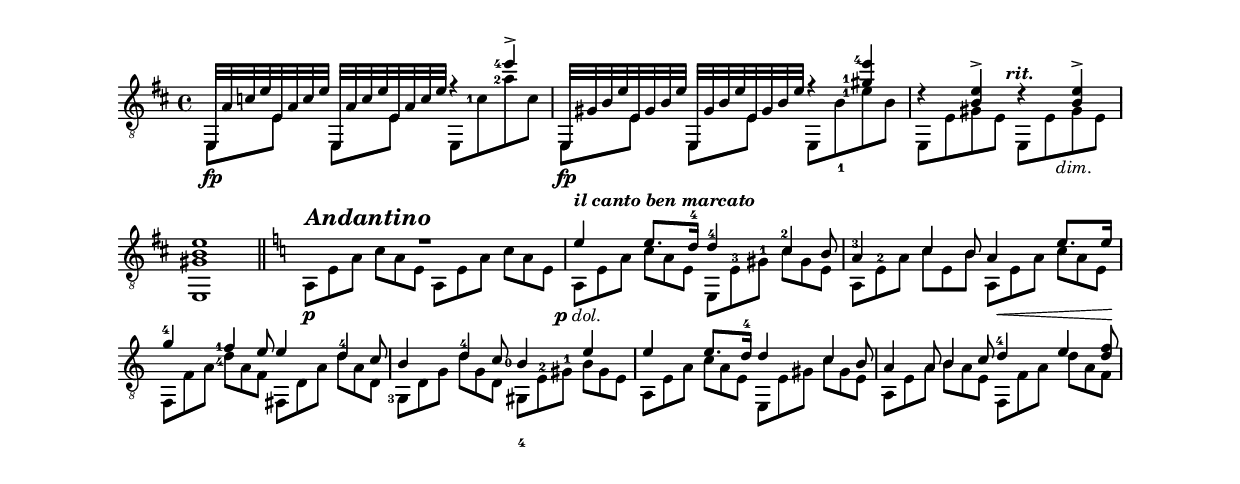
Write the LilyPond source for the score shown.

% INSPIRATIONAL HEADER FOR LILYPOND DOCUMENTATION fretted-strings %
% Passage from Johann Kaspar Mertz "Opern Revue, Op. 8, no. 17"   %
% on melodies from Bellini's "Norma"                              %
%*****************************************************************%

\version "2.13.36"

#(set-global-staff-size 15)
\paper {
  line-width = 17\cm
  indent = 0\cm
}

\header {
  lsrtags = "headwords"
  texidoc = ""
  doctitle = "headword"
}


\layout {
  \context {
    \Score
    \remove "Bar_number_engraver"
  }
}

%%%% shortcuts
% fingering orientations
sfol = \set fingeringOrientations = #'(left)
sfor = \set fingeringOrientations = #'(right)
sfod = \set fingeringOrientations = #'(down)
sfou = \set fingeringOrientations = #'(up)

% string number orientations
ssnol = \set stringNumberOrientations = #'(left)  %(down right up)
ssnou = \set stringNumberOrientations = #'(up)
ssnod = \set stringNumberOrientations = #'(down)
ssnor = \set stringNumberOrientations = #'(right)

% define fingering offset
FO = #(define-music-function (parser location offsetX offsetY) (number? number?)
#{
  \once \override Voice.Fingering #'extra-offset = #(cons $offsetX $offsetY)
#})

% markups
rit = \markup \center-align { \bold { \italic { " rit." } } }
dimin = \markup \center-align { \italic { " dim." } }
andantino = \markup \left-align { \italic { \bold { \fontsize #2.5 { "Andantino" } } } }
benmarcato = \markup { \italic { \bold { "il canto ben marcato" } } }
pdolce = #(make-dynamic-script (markup #:line (#:dynamic "p" #:normal-text #:italic "dol.")))

%%% THE MUSIC %%%

melody = \relative c {
  \clef "treble_8"
  \key d \major
  \time 4/4
  \voiceOne
  \sfol
  e,32 a' c e
  e, a c e
  e,, a' c e
  e, a c e
  f4\rest <e'-4>4-> | % m. 1

  e,,,32 gis' b e
  e, gis b e
  e,, gis' b e
  e, gis b e
  f4\rest \FO #'0.4 #'0.5 <gis-1 e'-4>4 | % m. 2

  d4\rest <b e>-> d4\rest^\rit <b e>4-> | % m. 3
  <gis b e>1 | % m. 4

  \bar "||"
  \key a \minor
  R1 % m. 5

  e'4^\benmarcato e8. d16-4
  d4-4 \times 2/3 { \sfou \FO #'-0.3 #'0.6 <c-2>4 b8 } | % end of m. 6

  \FO #'-0.3 #'0.3
  <a-3>4 \times 2/3 { c4 b8 } a4 e'8. e16 | % m. 7

  \FO #'-0.3 #'0.3
  <g-4>4 \times 2/3 { \sfol \FO #'0.3 #'0.0 <f-1>4 e8 } e4  % beg of m. 8
  \times 2/3 { \sfou <d-4>4 c8 } | % end of m. 8

  b4 \times 2/3 { d4-4 c8 } \sfou \FO #'-1.7 #'-1.5 <b-0>4 e | % end of m. 9

  e4 e8. d16-4 d4 \times 2/3 { c4 b8 } | % m. 10

  \times 2/3 { a4 a8 b4 c8 } % beg of m. 11
  \sfou \FO #'-0.3 #'0.3
  <d-4>4^\< \times 2/3 { e4 <d f>8\! } | % end of m. 11
}

bass = \relative c {
  \key d \major
  \time 4/4
  \voiceTwo

  e,8\fp[ e'] e,[ e'] e, \sfol <c''-1> <a'-2> c, | % m. 1

  e,,8\fp[ e'] e,[ e'] e, \sfod \FO #'0.2 #'-0.2 <b''-1>  % beg m. 2
  \sfol \FO #'0.3 #'0.0 <e-1> b | % end m. 2

  e,,8 e' gis e e, e' gis_\dimin e | % m. 3

  e,1 | % m. 4

  %% new section starts here in A minor
  \set Score.beamExceptions = #'()
  \once \override TextScript #'staff-padding = #1.7
  \times 2/3 { a8\p^\andantino e' a c a e a, e' a c a e } | % m. 5

  \times 2/3 { a,8\pdolce e' a c a e } % beg m. 6
  \times 2/3 { e,8 \sfou <e'-3> <gis-1> c gis e } | % end m. 6

  \times 2/3 { a,8 <e'-2> a c e, b' a, e' a c a e } | % m. 7

  \times 2/3 { f,8 f' a \sfol \FO #'0.3 #'-0.5 <d-4> a f fis, d' a' d a d, } | % m. 8

  \times 2/3 { <g,-3>8 d' g d' g, d % beg m. 9
    \sfod \FO #'0.0 #'-2.0 <gis,-4> \sfou <e'-2> <gis-1> b gis e } | % end m. 9

  \times 2/3 { a,8 e' a c a e e, e' gis c gis e } | % m. 10

  \times 2/3 { a,8 e' a b a e f, f' a d a f } | % m. 11
}

\score {
  \new Staff = "guitar" <<
    \context Voice = "upper" { \melody }
    \context Voice = "lower" { \bass }
  >>
  \layout {
    \context {
      \Score
      \override Fingering #'staff-padding = #'()
      \override TupletNumber #'stencil = ##f
      \override TupletBracket #'bracket-visibility = ##f
    }
  }
  \midi { }
}
